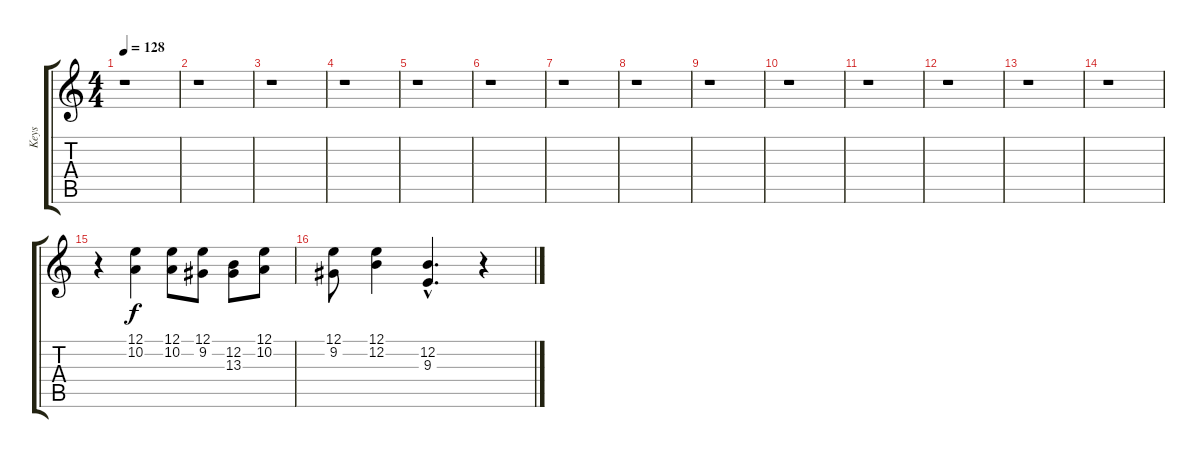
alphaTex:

\track ("Keys" "Keys") {instrument rockorgan}
\staff {score tabs}
\tuning (E4 B3 G3 D3 A2 E2) {hide}
\ts (4 4)
\tempo 128
\clef g2
\ks c
r.1{dy f} |
r.1 |
r.1 |
r.1 |
r.1 |
r.1 |
r.1 |
r.1 |
r.1 |
r.1 |
r.1 |
r.1 |
r.1 |
r.1 |
r.4{instrument rockorgan} (12.1 10.2).4 (12.1 10.2).8 (12.1 9.2).8 (12.2 13.3).8 (12.1 10.2).8 |
(12.1 9.2).8 (12.1 12.2).4 (12.2{hac} 9.3{hac}).4{d} r.4
